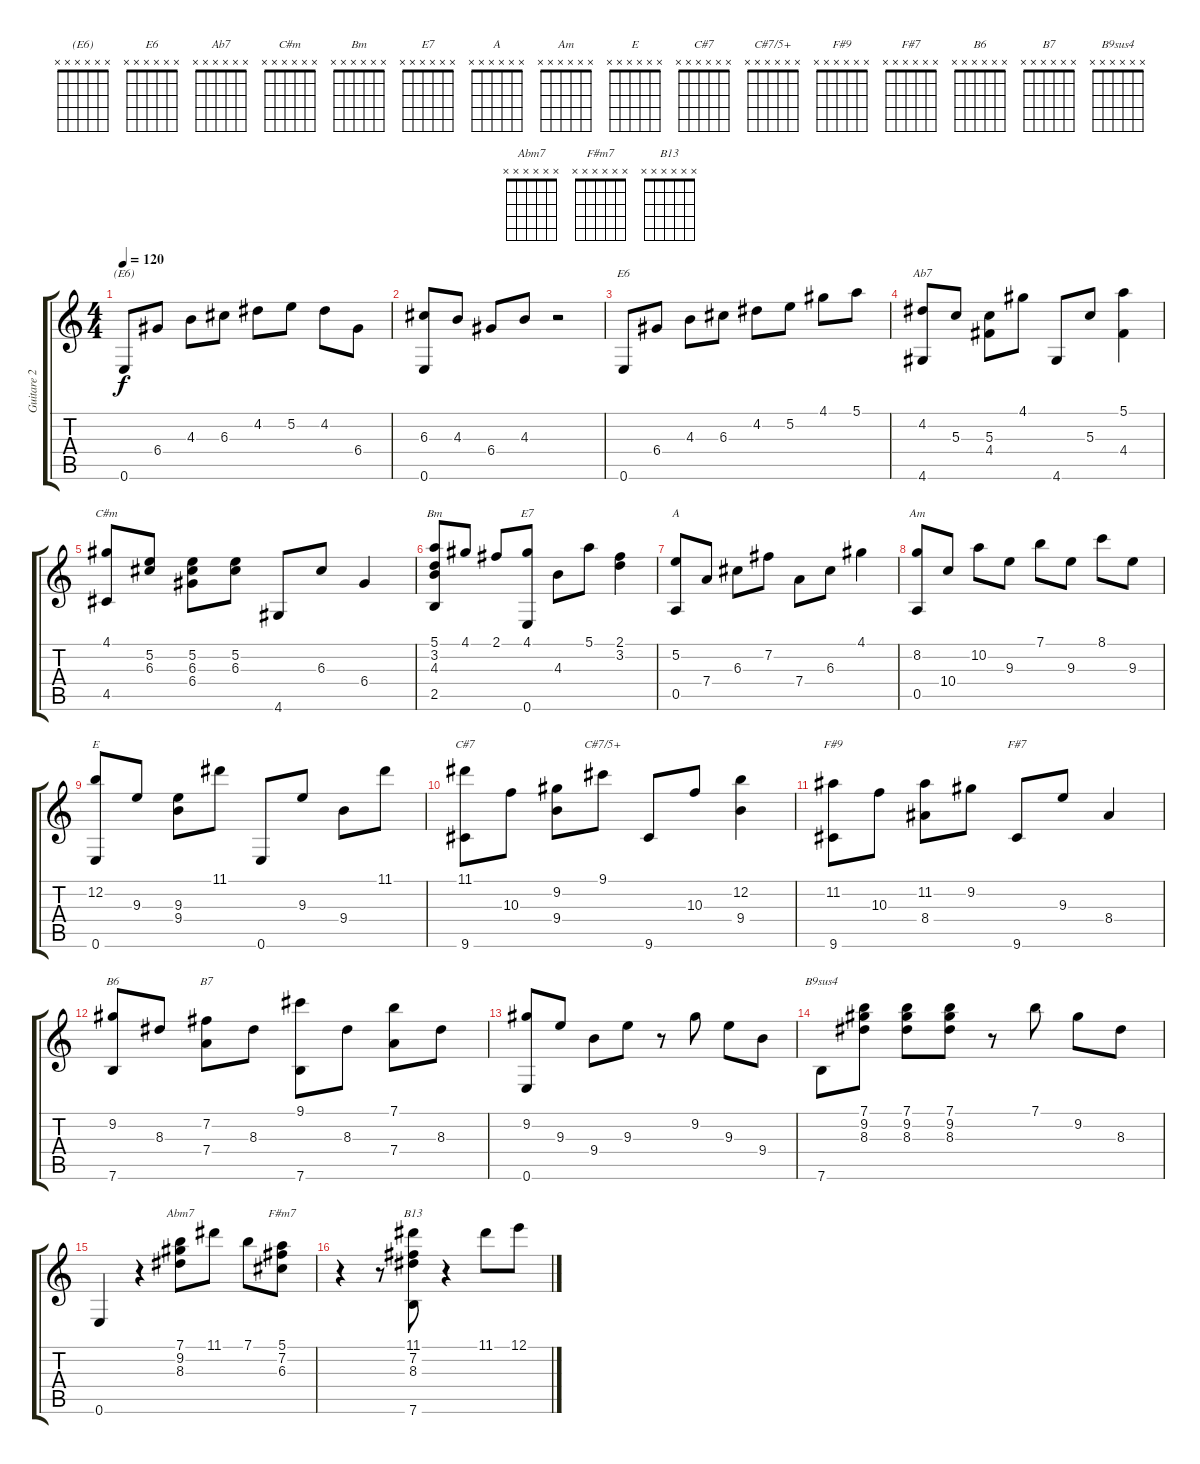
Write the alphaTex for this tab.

\track ("Guitare 2" "Guitare 2") {instrument acousticguitarsteel}
\staff {score tabs}
\tuning (E4 B3 G3 D3 A2 E2) {hide}
\chord ("(E6)" x x x x x x) {firstfret 0}
\chord ("E6" x x x x x x) {firstfret 0}
\chord ("Ab7" x x x x x x) {firstfret 0}
\chord ("C#m" x x x x x x) {firstfret 0}
\chord ("Bm" x x x x x x) {firstfret 0}
\chord ("E7" x x x x x x) {firstfret 0}
\chord ("A" x x x x x x) {firstfret 0}
\chord ("Am" x x x x x x) {firstfret 0}
\chord ("E" x x x x x x) {firstfret 0}
\chord ("C#7" x x x x x x) {firstfret 0}
\chord ("C#7/5+" x x x x x x) {firstfret 0}
\chord ("F#9" x x x x x x) {firstfret 0}
\chord ("F#7" x x x x x x) {firstfret 0}
\chord ("B6" x x x x x x) {firstfret 0}
\chord ("B7" x x x x x x) {firstfret 0}
\chord ("B9sus4" x x x x x x) {firstfret 0}
\chord ("Abm7" x x x x x x) {firstfret 0}
\chord ("F#m7" x x x x x x) {firstfret 0}
\chord ("B13" x x x x x x) {firstfret 0}
\ts (4 4)
\tempo 120
\clef g2
\ks c
0.6.8{ch "(E6)" dy f instrument acousticguitarsteel} 6.4.8 4.3.8 6.3.8 4.2.8 5.2.8 4.2.8 6.4.8 |
(6.3 0.6).8 4.3.8 6.4.8 4.3.8 r.2 |
0.6.8{ch "E6"} 6.4.8 4.3.8 6.3.8 4.2.8 5.2.8 4.1.8 5.1.8 |
(4.2 4.6).8{ch "Ab7"} 5.3.8 (5.3 4.4).8 4.1.8 4.6.8 5.3.8 (5.1 4.4).4 |
(4.1 4.5).8{ch "C#m"} (5.2 6.3).8 (5.2 6.3 6.4).8 (5.2 6.3).8 4.6.8 6.3.8 6.4.4 |
(5.1 3.2 4.3 2.5).8{ch "Bm"} 4.1.8 2.1.8 (4.1 0.6).8{ch "E7"} 4.3.8 5.1.8 (2.1 3.2).4 |
(5.2 0.5).8{ch "A"} 7.4.8 6.3.8 7.2.8 7.4.8 6.3.8 4.1.4 |
(8.2 0.5).8{ch "Am"} 10.4.8 10.2.8 9.3.8 7.1.8 9.3.8 8.1.8 9.3.8 |
(12.2 0.6).8{ch "E"} 9.3.8 (9.3 9.4).8 11.1.8 0.6.8 9.3.8 9.4.8 11.1.8 |
(11.1 9.6).8{ch "C#7"} 10.3.8 (9.2 9.4).8 9.1.8{ch "C#7/5+"} 9.6.8 10.3.8 (12.2 9.4).4 |
(11.2 9.6).8{ch "F#9"} 10.3.8 (11.2 8.4).8 9.2.8 9.6.8{ch "F#7"} 9.3.8 8.4.4 |
(9.2 7.6).8{ch "B6"} 8.3.8 (7.2 7.4).8{ch "B7"} 8.3.8 (9.1 7.6).8 8.3.8 (7.1 7.4).8 8.3.8 |
(9.2 0.6).8 9.3.8 9.4.8 9.3.8 r.8 9.2.8 9.3.8 9.4.8 |
7.6.8{ch "B9sus4"} (7.1 9.2 8.3).8 (7.1 9.2 8.3).8 (7.1 9.2 8.3).8 r.8 7.1.8 9.2.8 8.3.8 |
0.6.4 r.4 (7.1 9.2 8.3).8{ch "Abm7"} 11.1.8 7.1.8 (5.1 7.2 6.3).8{ch "F#m7"} |
r.4 r.8 (11.1 7.2 8.3 7.6).8{ch "B13"} r.4 11.1.8 12.1.8
